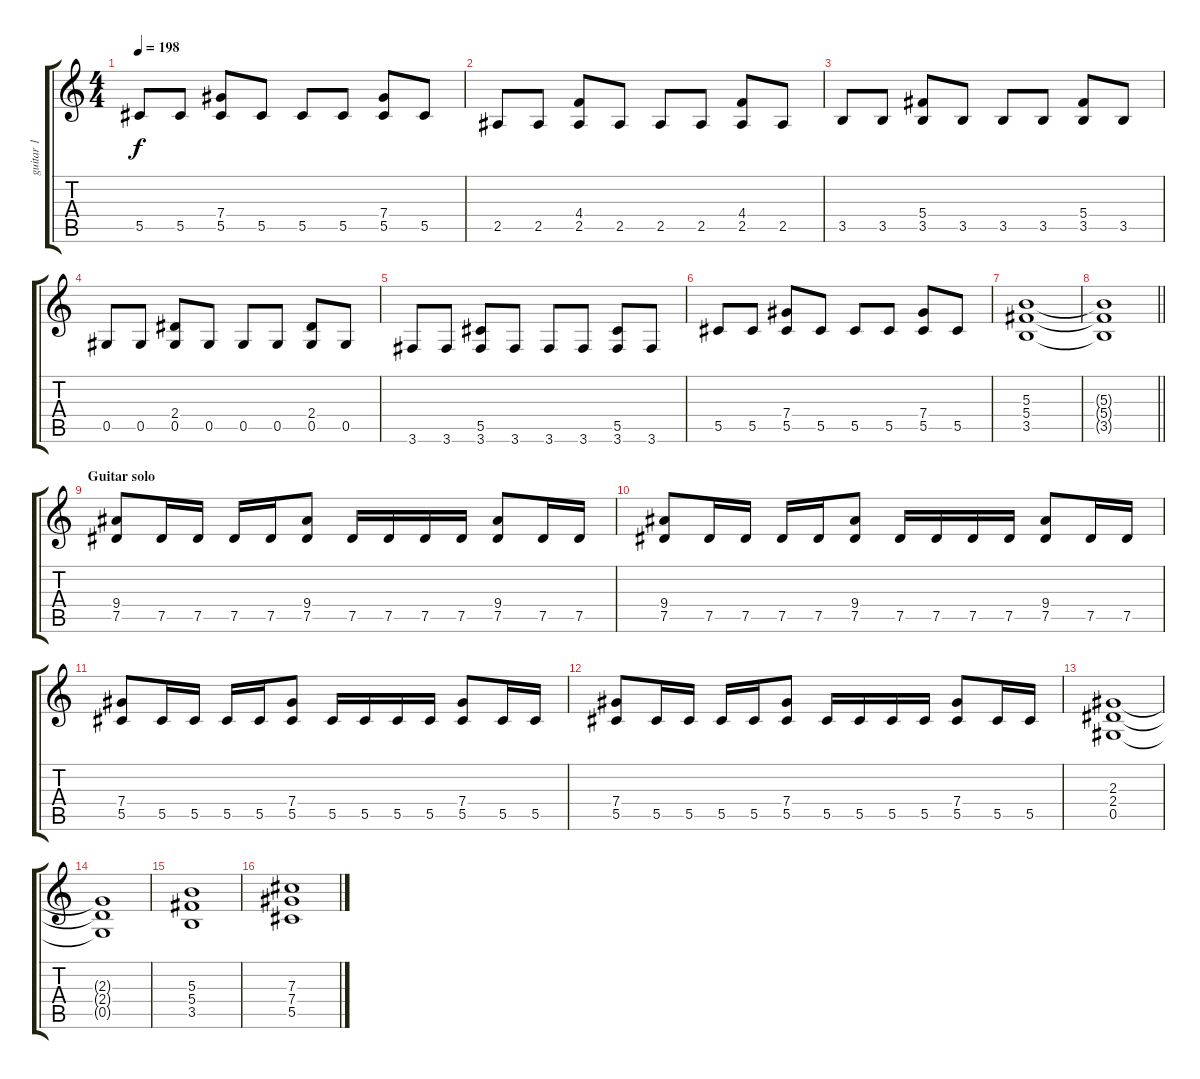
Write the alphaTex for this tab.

\track ("guitar 1" "guitar 1") {instrument distortionguitar}
\staff {score tabs}
\tuning (Eb4 Bb3 Gb3 Db3 Ab2 Eb2) {hide}
\ts (4 4)
\tempo 198
\clef g2
\ks c
5.5.8{dy f} 5.5.8 (7.4 5.5).8 5.5.8 5.5.8 5.5.8 (7.4 5.5).8 5.5.8 |
2.5.8 2.5.8 (4.4 2.5).8 2.5.8 2.5.8 2.5.8 (4.4 2.5).8 2.5.8 |
3.5.8 3.5.8 (5.4 3.5).8 3.5.8 3.5.8 3.5.8 (5.4 3.5).8 3.5.8 |
0.5.8 0.5.8 (2.4 0.5).8 0.5.8 0.5.8 0.5.8 (2.4 0.5).8 0.5.8 |
3.6.8 3.6.8 (5.5 3.6).8 3.6.8 3.6.8 3.6.8 (5.5 3.6).8 3.6.8 |
5.5.8 5.5.8 (7.4 5.5).8 5.5.8 5.5.8 5.5.8 (7.4 5.5).8 5.5.8 |
(5.3 5.4 3.5).1 |
\barLineRight lightlight
(5.3{t} 5.4{t} 3.5{t}).1 |
\section ("" "Guitar solo")
(9.4 7.5).8 7.5.16 7.5.16 7.5.16 7.5.16 (9.4 7.5).8 7.5.16 7.5.16 7.5.16 7.5.16 (9.4 7.5).8 7.5.16 7.5.16 |
(9.4 7.5).8 7.5.16 7.5.16 7.5.16 7.5.16 (9.4 7.5).8 7.5.16 7.5.16 7.5.16 7.5.16 (9.4 7.5).8 7.5.16 7.5.16 |
(7.4 5.5).8 5.5.16 5.5.16 5.5.16 5.5.16 (7.4 5.5).8 5.5.16 5.5.16 5.5.16 5.5.16 (7.4 5.5).8 5.5.16 5.5.16 |
(7.4 5.5).8 5.5.16 5.5.16 5.5.16 5.5.16 (7.4 5.5).8 5.5.16 5.5.16 5.5.16 5.5.16 (7.4 5.5).8 5.5.16 5.5.16 |
(2.3 2.4 0.5).1 |
(2.3{t} 2.4{t} 0.5{t}).1 |
(5.3 5.4 3.5).1 |
(7.3 7.4 5.5).1
